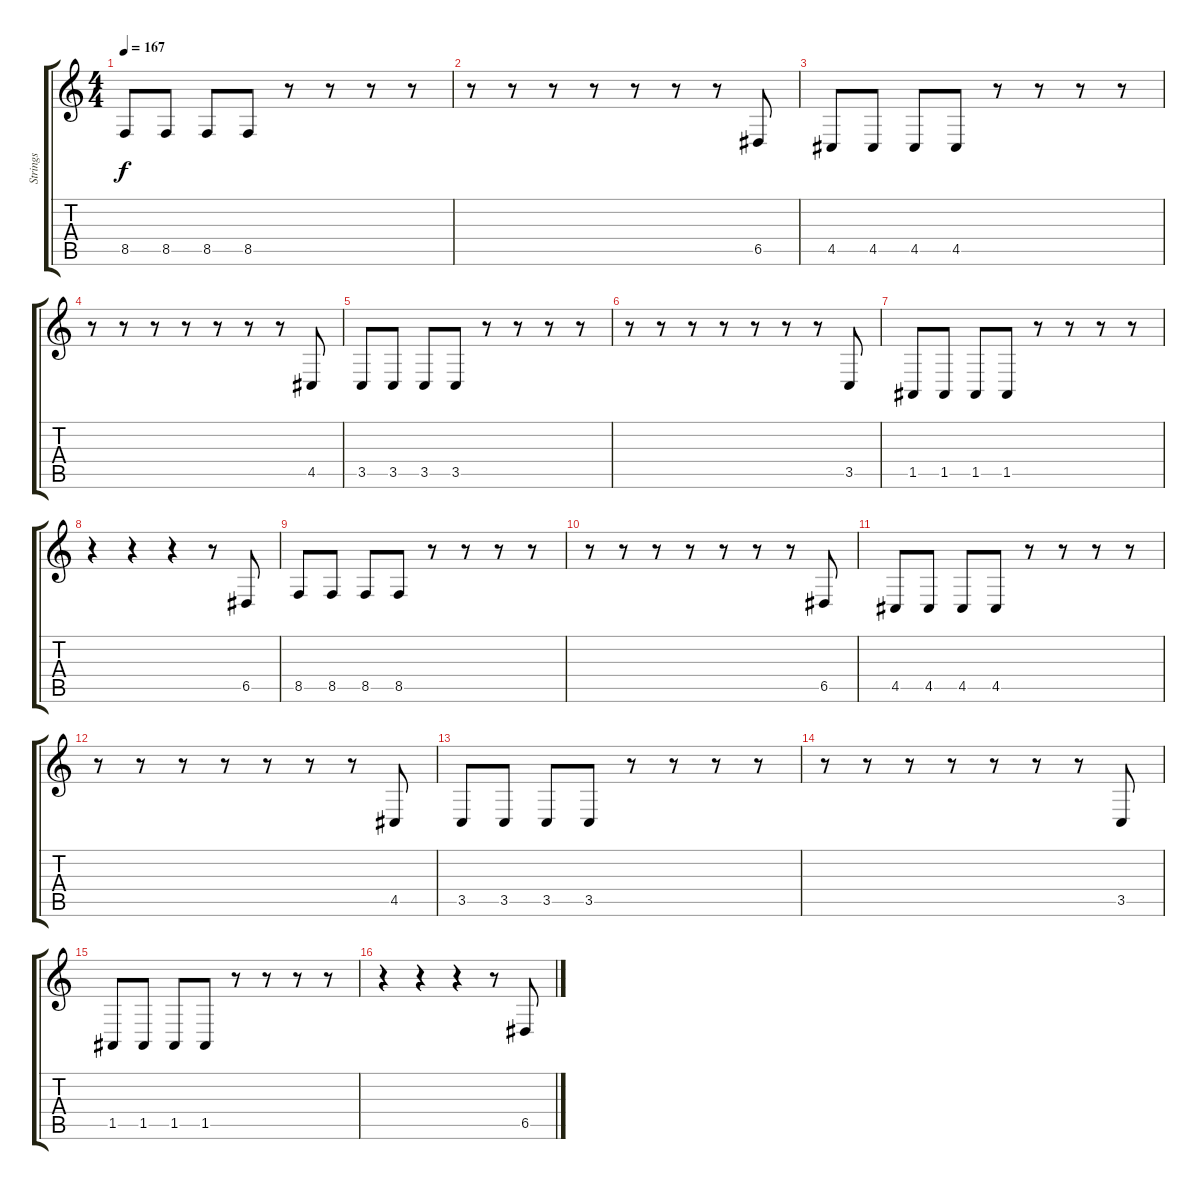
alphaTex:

\track ("Strings" "Strings") {instrument violin}
\staff {score tabs}
\tuning (E4 B3 G3 D3 A2 E2) {hide}
\ts (4 4)
\tempo 167
\clef g2
\ks c
8.5.8{dy f} 8.5.8 8.5.8 8.5.8 r.8 r.8 r.8 r.8 |
r.8 r.8 r.8 r.8 r.8 r.8 r.8 6.5.8 |
4.5.8 4.5.8 4.5.8 4.5.8 r.8 r.8 r.8 r.8 |
r.8 r.8 r.8 r.8 r.8 r.8 r.8 4.5.8 |
3.5.8 3.5.8 3.5.8 3.5.8 r.8 r.8 r.8 r.8 |
r.8 r.8 r.8 r.8 r.8 r.8 r.8 3.5.8 |
1.5.8 1.5.8 1.5.8 1.5.8 r.8 r.8 r.8 r.8 |
r.4 r.4 r.4 r.8 6.5.8 |
8.5.8 8.5.8 8.5.8 8.5.8 r.8 r.8 r.8 r.8 |
r.8 r.8 r.8 r.8 r.8 r.8 r.8 6.5.8 |
4.5.8 4.5.8 4.5.8 4.5.8 r.8 r.8 r.8 r.8 |
r.8 r.8 r.8 r.8 r.8 r.8 r.8 4.5.8 |
3.5.8 3.5.8 3.5.8 3.5.8 r.8 r.8 r.8 r.8 |
r.8 r.8 r.8 r.8 r.8 r.8 r.8 3.5.8 |
1.5.8 1.5.8 1.5.8 1.5.8 r.8 r.8 r.8 r.8 |
r.4 r.4 r.4 r.8 6.5.8
